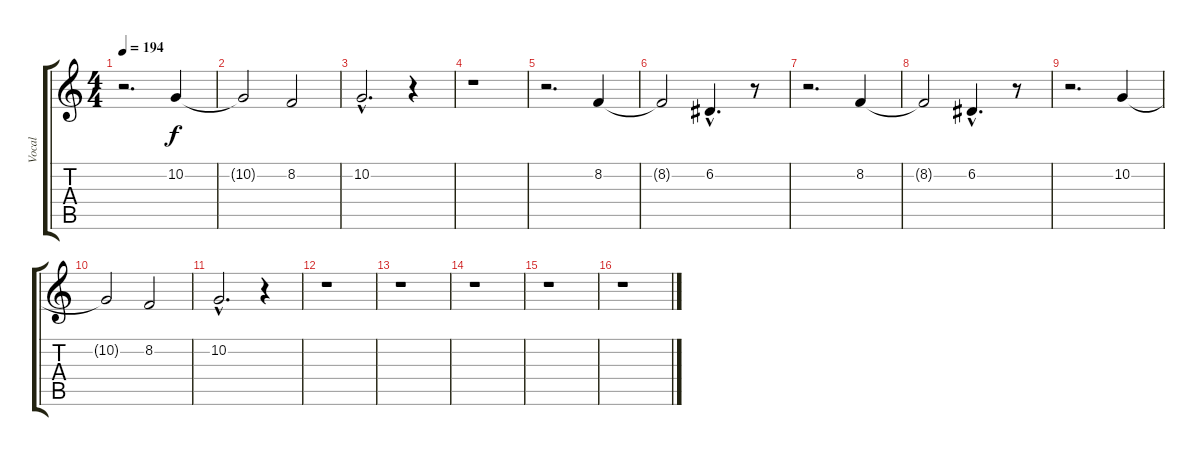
\track ("Vocal" "Vocal") {instrument stringensemble1}
\staff {score tabs}
\tuning (D4 A3 F3 C3 G2 C2) {hide}
\ts (4 4)
\tempo 194
\clef g2
\ks c
r.2{d dy f} 10.2.4 |
10.2{t}.2 8.2.2 |
10.2{hac}.2{d} r.4 |
r.1 |
r.2{d} 8.2.4 |
8.2{t}.2 6.2{hac}.4{d} r.8 |
r.2{d} 8.2.4 |
8.2{t}.2 6.2{hac}.4{d} r.8 |
r.2{d} 10.2.4 |
10.2{t}.2 8.2.2 |
10.2{hac}.2{d} r.4 |
r.1 |
r.1 |
r.1 |
r.1 |
r.1
